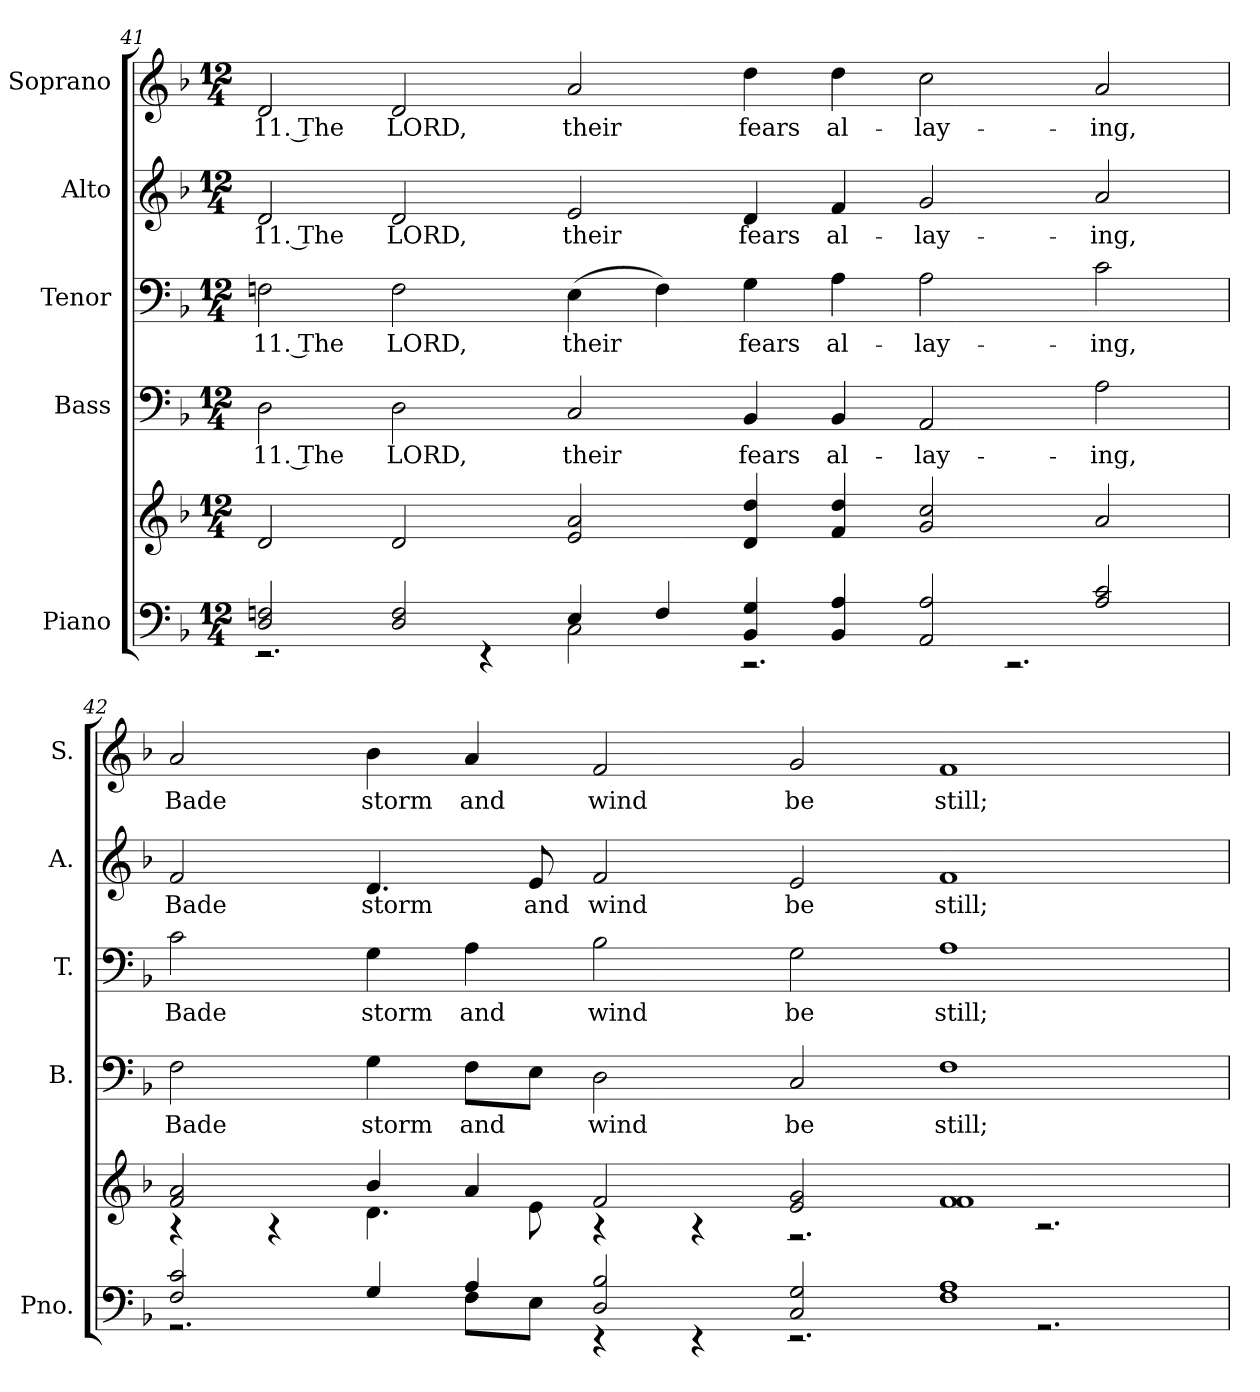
**kern	**kern	**kern	**text	**kern	**text	**kern	**text	**kern	**text
*part5	*part5	*part4	*part4	*part3	*part3	*part2	*part2	*part1	*part1
*staff6	*staff5	*staff4	*staff4	*staff3	*staff3	*staff2	*staff2	*staff1	*staff1
*I"Piano	*	*I"Bass	*	*I"Tenor	*	*I"Alto	*	*I"Soprano	*
*I'Pno.	*	*I'B.	*	*I'T.	*	*I'A.	*	*I'S.	*
!!LO:PB:g=z
*clefF4	*clefG2	*clefF4	*	*clefF4	*	*clefG2	*	*clefG2	*
*k[b-]	*k[b-]	*k[b-]	*	*k[b-]	*	*k[b-]	*	*k[b-]	*
*F:	*F:	*F:	*	*F:	*	*F:	*	*F:	*
*M12/4	*M12/4	*M12/4	*	*M12/4	*	*M12/4	*	*M12/4	*
=41	=41	=41	=41	=41	=41	=41	=41	=41	=41
*^	*	*	*	*	*	*	*	*	*
!	!	!	!	!LO:LY:b:color=#000000	!	!	!	!	!	!
!	!	!	!	!	!	!LO:LY:b:color=#000000	!	!	!	!
!	!	!	!	!	!	!	!	!LO:LY:b:color=#000000	!	!
!	!	!	!	!	!	!	!	!	!	!LO:LY:b:color=#000000
2Di/ 2Fni	2.r	2di/	2Di\	11. The	2Fni\	11. The	2di/	11. The	2di/	11. The
!	!	!	!	!LO:LY:b:color=#000000	!	!	!	!	!	!
!	!	!	!	!	!	!LO:LY:b:color=#000000	!	!	!	!
!	!	!	!	!	!	!	!	!LO:LY:b:color=#000000	!	!
!	!	!	!	!	!	!	!	!	!	!LO:LY:b:color=#000000
2Di/ 2Fi	.	2di/	2Di\	LORD,	2Fi\	LORD,	2di/	LORD,	2di/	LORD,
.	4r	.	.	.	.	.	.	.	.	.
!	!	!	!	!LO:LY:b:color=#000000	!	!	!	!	!	!
!	!	!	!	!	!	!LO:LY:b:color=#000000	!	!	!	!
!	!	!	!	!	!	!	!	!LO:LY:b:color=#000000	!	!
!	!	!	!	!	!	!	!	!	!	!LO:LY:b:color=#000000
4Ei/	2Ci\	2ei/ 2ai	2Ci/	their	(4Ei\	their	2ei/	their	2ai/	their
4Fi/	.	.	.	.	4Fi\)	.	.	.	.	.
!	!	!	!	!LO:LY:b:color=#000000	!	!	!	!	!	!
!	!	!	!	!	!	!LO:LY:b:color=#000000	!	!	!	!
!	!	!	!	!	!	!	!	!LO:LY:b:color=#000000	!	!
!	!	!	!	!	!	!	!	!	!	!LO:LY:b:color=#000000
4BB-i/ 4Gi	2.r	4di/ 4ddi	4BB-i/	fears	4Gi\	fears	4di/	fears	4ddi\	fears
!	!	!	!	!LO:LY:b:color=#000000	!	!	!	!	!	!
!	!	!	!	!	!	!LO:LY:b:color=#000000	!	!	!	!
!	!	!	!	!	!	!	!	!LO:LY:b:color=#000000	!	!
!	!	!	!	!	!	!	!	!	!	!LO:LY:b:color=#000000
4BB-i/ 4Ai	.	4fi/ 4ddi	4BB-i/	al-	4Ai\	al-	4fi/	al-	4ddi\	al-
!	!	!	!	!LO:LY:b:color=#000000	!	!	!	!	!	!
!	!	!	!	!	!	!LO:LY:b:color=#000000	!	!	!	!
!	!	!	!	!	!	!	!	!LO:LY:b:color=#000000	!	!
!	!	!	!	!	!	!	!	!	!	!LO:LY:b:color=#000000
2AAi/ 2Ai	.	2gi/ 2cci	2AAi/	-lay-	2Ai\	-lay-	2gi/	-lay-	2cci\	-lay-
.	2.r	.	.	.	.	.	.	.	.	.
!	!	!	!	!LO:LY:b:color=#000000	!	!	!	!	!	!
!	!	!	!	!	!	!LO:LY:b:color=#000000	!	!	!	!
!	!	!	!	!	!	!	!	!LO:LY:b:color=#000000	!	!
!	!	!	!	!	!	!	!	!	!	!LO:LY:b:color=#000000
2Ai/ 2ci	.	2ai/	2Ai\	-ing,	2ci\	-ing,	2ai/	-ing,	2ai/	-ing,
!!LO:PB:g=z
=42	=42	=42	=42	=42	=42	=42	=42	=42	=42	=42
*	*	*^	*	*	*	*	*	*	*	*
!	!	!	!	!	!LO:LY:b:color=#000000	!	!	!	!	!	!
!	!	!	!	!	!	!	!LO:LY:b:color=#000000	!	!	!	!
!	!	!	!	!	!	!	!	!	!LO:LY:b:color=#000000	!	!
!	!	!	!	!	!	!	!	!	!	!	!LO:LY:b:color=#000000
2Fi/ 2ci	2.r	2fi/ 2ai	4r	2Fi\	Bade	2ci\	Bade	2fi/	Bade	2ai/	Bade
.	.	.	4r	.	.	.	.	.	.	.	.
!	!	!	!	!	!LO:LY:b:color=#000000	!	!	!	!	!	!
!	!	!	!	!	!	!	!LO:LY:b:color=#000000	!	!	!	!
!	!	!	!	!	!	!	!	!	!LO:LY:b:color=#000000	!	!
!	!	!	!	!	!	!	!	!	!	!	!LO:LY:b:color=#000000
4Gi/	.	4b-i/	4.di\	4Gi\	storm	4Gi\	storm	4.di/	storm	4b-i\	storm
!	!	!	!	!	!LO:LY:b:color=#000000	!	!	!	!	!	!
!	!	!	!	!	!	!	!LO:LY:b:color=#000000	!	!	!	!
!	!	!	!	!	!	!	!	!	!	!	!LO:LY:b:color=#000000
4Ai/	8Fi\L	4ai/	.	8Fi\L	and	4Ai\	and	.	.	4ai/	and
!	!	!	!	!	!	!	!	!	!LO:LY:b:color=#000000	!	!
.	8Ei\J	.	8ei\	8Ei\J	.	.	.	8ei/	and	.	.
!	!	!	!	!	!LO:LY:b:color=#000000	!	!	!	!	!	!
!	!	!	!	!	!	!	!LO:LY:b:color=#000000	!	!	!	!
!	!	!	!	!	!	!	!	!	!LO:LY:b:color=#000000	!	!
!	!	!	!	!	!	!	!	!	!	!	!LO:LY:b:color=#000000
2Di/ 2B-i	4r	2fi/	4r	2Di\	wind	2B-i\	wind	2fi/	wind	2fi/	wind
.	4r	.	4r	.	.	.	.	.	.	.	.
!	!	!	!	!	!LO:LY:b:color=#000000	!	!	!	!	!	!
!	!	!	!	!	!	!	!LO:LY:b:color=#000000	!	!	!	!
!	!	!	!	!	!	!	!	!	!LO:LY:b:color=#000000	!	!
!	!	!	!	!	!	!	!	!	!	!	!LO:LY:b:color=#000000
2Ci/ 2Gi	2.r	2ei/ 2gi	2.r	2Ci/	be	2Gi\	be	2ei/	be	2gi/	be
!	!	!	!	!	!LO:LY:b:color=#000000	!	!	!	!	!	!
!	!	!	!	!	!	!	!LO:LY:b:color=#000000	!	!	!	!
!	!	!	!	!	!	!	!	!	!LO:LY:b:color=#000000	!	!
!	!	!	!	!	!	!	!	!	!	!	!LO:LY:b:color=#000000
1Fi 1Ai	.	1fi 1fi	.	1Fi	still;	1Ai	still;	1fi	still;	1fi	still;
.	2.r	.	2.r	.	.	.	.	.	.	.	.
*v	*v	*	*	*	*	*	*	*	*	*	*
*	*v	*v	*	*	*	*	*	*	*	*
=	=	=	=	=	=	=	=	=	=
*-	*-	*-	*-	*-	*-	*-	*-	*-	*-
